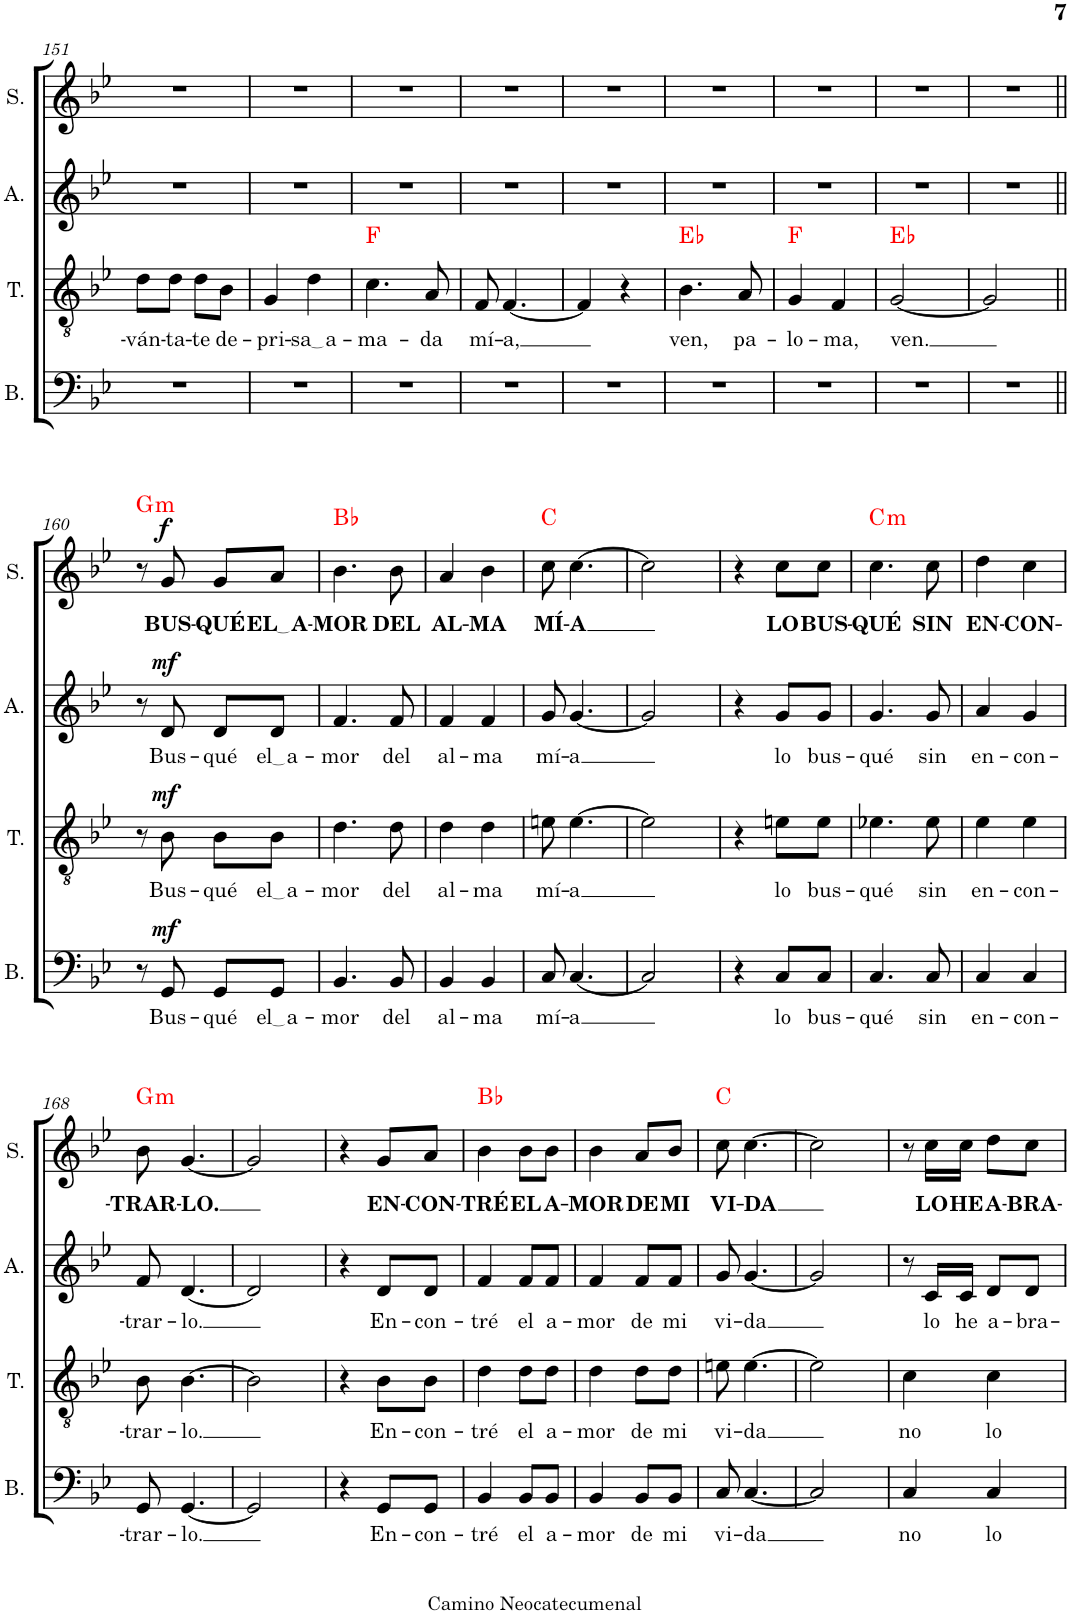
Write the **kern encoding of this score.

**kern	**text	**dynam	**harte	**kern	**kern	**text	**dynam	**kern	**text	**dynam	**kern	**text	**dynam	**kern	**text	**dynam	**harte	**kern	**text	**dynam	**kern	**text	**dynam	**kern	**text	**dynam	**kern	**text	**dynam	**harte
*part10	*part10	*part10	*part10	*part9	*part8	*part8	*part8	*part7	*part7	*part7	*part6	*part6	*part6	*part5	*part5	*part5	*part5	*part4	*part4	*part4	*part3	*part3	*part3	*part2	*part2	*part2	*part1	*part1	*part1	*part1
*staff10	*staff10	*staff10	*	*staff9	*staff8	*staff8	*staff8	*staff7	*staff7	*staff7	*staff6	*staff6	*staff6	*staff5	*staff5	*staff5	*	*staff4	*staff4	*staff4	*staff3	*staff3	*staff3	*staff2	*staff2	*staff2	*staff1	*staff1	*staff1	*
*I"Melodía	*	*	*	*I"Guitarra clásica	*I"Bajo	*	*	*I"Bajo	*	*	*I"Tenor	*	*	*I"Tenor	*	*	*	*I"Alto	*	*	*I"Alto	*	*	*I"Soprano	*	*	*I"Soprano	*	*	*
*I'M.	*	*	*	*I'Guit.	*I'B.	*	*	*I'B.	*	*	*I'T.	*	*	*I'T.	*	*	*	*I'A.	*	*	*I'A.	*	*	*I'S.	*	*	*I'S.	*	*	*
!!LO:PB:g=z
*clefG2	*	*	*	*clefGv2	*clefF4	*	*	*clefF4	*	*	*clefGv2	*	*	*clefGv2	*	*	*	*clefG2	*	*	*clefG2	*	*	*clefG2	*	*	*clefG2	*	*	*
*	*	*	*	*	*	*	*	*	*	*	*Trd4c7	*	*	*	*	*	*	*Trd1c2	*	*	*	*	*	*	*	*	*	*	*	*
*k[b-e-]	*	*	*	*k[b-e-]	*k[b-e-]	*	*	*k[b-e-]	*	*	*k[b-e-]	*	*	*k[b-e-]	*	*	*	*k[b-e-]	*	*	*k[b-e-]	*	*	*k[b-e-]	*	*	*k[b-e-]	*	*	*
*M2/4	*	*	*	*M2/4	*M2/4	*	*	*M2/4	*	*	*M2/4	*	*	*M2/4	*	*	*	*M2/4	*	*	*M2/4	*	*	*M2/4	*	*	*M2/4	*	*	*
=151	=151	=151	=151	=151	=151	=151	=151	=151	=151	=151	=151	=151	=151	=151	=151	=151	=151	=151	=151	=151	=151	=151	=151	=151	=151	=151	=151	=151	=151	=151
!	!	!	!	!	!	!	!	!	!	!	!	!	!	!	!LO:LY:b	!	!	!	!	!	!	!	!	!	!	!	!	!	!	!
8dd\L	-ván-	.	.	8GG/ 8D/ 8G/ 8B-/ 8d/ 8g/L	2r	.	.	2r	.	.	8d\L	-ván-	.	8d\L	-ván-	.	.	2r	.	.	2r	.	.	2r	.	.	2r	.	.	.
!	!	!	!	!	!	!	!	!	!	!	!	!	!	!	!LO:LY:b	!	!	!	!	!	!	!	!	!	!	!	!	!	!	!
8dd\J	-ta-	.	.	8GG/ 8D/ 8G/ 8B-/ 8d/ 8g/J	.	.	.	.	.	.	8d\J	-ta-	.	8d\J	-ta-	.	.	.	.	.	.	.	.	.	.	.	.	.	.	.
!	!	!	!	!	!	!	!	!	!	!	!	!	!	!	!LO:LY:b	!	!	!	!	!	!	!	!	!	!	!	!	!	!	!
8dd\L	-te	.	.	16GG/ 16D/ 16G/ 16B-/ 16d/ 16g/LL	.	.	.	.	.	.	8d\L	-te	.	8d\L	-te	.	.	.	.	.	.	.	.	.	.	.	.	.	.	.
.	.	.	.	16GG/ 16D/ 16G/ 16B-/ 16d/ 16g/J	.	.	.	.	.	.	.	.	.	.	.	.	.	.	.	.	.	.	.	.	.	.	.	.	.	.
!	!	!	!	!	!	!	!	!	!	!	!	!	!	!	!LO:LY:b	!	!	!	!	!	!	!	!	!	!	!	!	!	!	!
8b-\J	de-	.	.	16GG/ 16D/ 16G/ 16B-/ 16d/ 16g/L	.	.	.	.	.	.	8B-\J	de-	.	8B-\J	de-	.	.	.	.	.	.	.	.	.	.	.	.	.	.	.
.	.	.	.	16GG/ 16D/ 16G/ 16B-/ 16d/ 16g/JJ	.	.	.	.	.	.	.	.	.	.	.	.	.	.	.	.	.	.	.	.	.	.	.	.	.	.
=152	=152	=152	=152	=152	=152	=152	=152	=152	=152	=152	=152	=152	=152	=152	=152	=152	=152	=152	=152	=152	=152	=152	=152	=152	=152	=152	=152	=152	=152	=152
!	!	!	!	!	!	!	!	!	!	!	!	!	!	!	!LO:LY:b	!	!	!	!	!	!	!	!	!	!	!	!	!	!	!
4g	-pri-	.	.	8GG/ 8D/ 8G/ 8B-/ 8d/ 8g/L	2r	.	.	2r	.	.	4G	-pri-	.	4G/	-pri-	.	.	2r	.	.	2r	.	.	2r	.	.	2r	.	.	.
.	.	.	.	8GG/ 8D/ 8G/ 8B-/ 8d/ 8g/J	.	.	.	.	.	.	.	.	.	.	.	.	.	.	.	.	.	.	.	.	.	.	.	.	.	.
!	!	!	!	!	!	!	!	!	!	!	!	!	!	!	!LO:LY:b	!	!	!	!	!	!	!	!	!	!	!	!	!	!	!
4dd	sa a	.	.	16GG/ 16D/ 16G/ 16B-/ 16d/ 16g/LL	.	.	.	.	.	.	4d	sa a	.	4d\	sa a	.	.	.	.	.	.	.	.	.	.	.	.	.	.	.
.	.	.	.	16GG/ 16D/ 16G/ 16B-/ 16d/ 16g/J	.	.	.	.	.	.	.	.	.	.	.	.	.	.	.	.	.	.	.	.	.	.	.	.	.	.
.	.	.	.	16GG/ 16D/ 16G/ 16B-/ 16d/ 16g/L	.	.	.	.	.	.	.	.	.	.	.	.	.	.	.	.	.	.	.	.	.	.	.	.	.	.
.	.	.	.	16GG/ 16D/ 16G/ 16B-/ 16d/ 16g/JJ	.	.	.	.	.	.	.	.	.	.	.	.	.	.	.	.	.	.	.	.	.	.	.	.	.	.
=153	=153	=153	=153	=153	=153	=153	=153	=153	=153	=153	=153	=153	=153	=153	=153	=153	=153	=153	=153	=153	=153	=153	=153	=153	=153	=153	=153	=153	=153	=153
!	!	!	!	!	!	!	!	!	!	!	!	!	!	!	!LO:LY:b	!	!	!	!	!	!	!	!	!	!	!	!	!	!	!
4.cc	-ma-	.	F:maj	8F\ 8c\ 8f\ 8a\L	2r	.	.	2r	.	.	4.c	-ma-	.	4.c\	-ma-	.	F:maj	2r	.	.	2r	.	.	2r	.	.	2r	.	.	.
.	.	.	.	8F\ 8c\ 8f\ 8a\J	.	.	.	.	.	.	.	.	.	.	.	.	.	.	.	.	.	.	.	.	.	.	.	.	.	.
.	.	.	.	16F\ 16c\ 16f\ 16a\LL	.	.	.	.	.	.	.	.	.	.	.	.	.	.	.	.	.	.	.	.	.	.	.	.	.	.
.	.	.	.	16F\ 16c\ 16f\ 16a\J	.	.	.	.	.	.	.	.	.	.	.	.	.	.	.	.	.	.	.	.	.	.	.	.	.	.
!	!	!	!	!	!	!	!	!	!	!	!	!	!	!	!LO:LY:b	!	!	!	!	!	!	!	!	!	!	!	!	!	!	!
8a	-da	.	.	16F\ 16c\ 16f\ 16a\L	.	.	.	.	.	.	8A	-da	.	8A/	-da	.	.	.	.	.	.	.	.	.	.	.	.	.	.	.
.	.	.	.	16F\ 16c\ 16f\ 16a\JJ	.	.	.	.	.	.	.	.	.	.	.	.	.	.	.	.	.	.	.	.	.	.	.	.	.	.
=154	=154	=154	=154	=154	=154	=154	=154	=154	=154	=154	=154	=154	=154	=154	=154	=154	=154	=154	=154	=154	=154	=154	=154	=154	=154	=154	=154	=154	=154	=154
!	!	!	!	!	!	!	!	!	!	!	!	!	!	!	!LO:LY:b	!	!	!	!	!	!	!	!	!	!	!	!	!	!	!
8f	mí-	.	.	8F\ 8c\ 8f\ 8a\L	2r	.	.	2r	.	.	8F	mí-	.	8F/	mí-	.	.	2r	.	.	2r	.	.	2r	.	.	2r	.	.	.
!	!	!	!	!	!	!	!	!	!	!	!	!	!	!	!LO:LY:b	!	!	!	!	!	!	!	!	!	!	!	!	!	!	!
[4.f	-a,	.	.	8F\ 8c\ 8f\ 8a\J	.	.	.	.	.	.	[4.F	-a,	.	[4.F/	-a,	.	.	.	.	.	.	.	.	.	.	.	.	.	.	.
.	.	.	.	16F\ 16c\ 16f\ 16a\LL	.	.	.	.	.	.	.	.	.	.	.	.	.	.	.	.	.	.	.	.	.	.	.	.	.	.
.	.	.	.	16F\ 16c\ 16f\ 16a\J	.	.	.	.	.	.	.	.	.	.	.	.	.	.	.	.	.	.	.	.	.	.	.	.	.	.
.	.	.	.	16F\ 16c\ 16f\ 16a\L	.	.	.	.	.	.	.	.	.	.	.	.	.	.	.	.	.	.	.	.	.	.	.	.	.	.
.	.	.	.	16F\ 16c\ 16f\ 16a\JJ	.	.	.	.	.	.	.	.	.	.	.	.	.	.	.	.	.	.	.	.	.	.	.	.	.	.
=155	=155	=155	=155	=155	=155	=155	=155	=155	=155	=155	=155	=155	=155	=155	=155	=155	=155	=155	=155	=155	=155	=155	=155	=155	=155	=155	=155	=155	=155	=155
4f]	.	.	.	8F\ 8c\ 8f\ 8a\L	2r	.	.	2r	.	.	4F]	.	.	4F/]	.	.	.	2r	.	.	2r	.	.	2r	.	.	2r	.	.	.
.	.	.	.	8F\ 8c\ 8f\ 8a\J	.	.	.	.	.	.	.	.	.	.	.	.	.	.	.	.	.	.	.	.	.	.	.	.	.	.
4r	.	.	.	16F\ 16c\ 16f\ 16a\LL	.	.	.	.	.	.	4r	.	.	4r	.	.	.	.	.	.	.	.	.	.	.	.	.	.	.	.
.	.	.	.	16F\ 16c\ 16f\ 16a\J	.	.	.	.	.	.	.	.	.	.	.	.	.	.	.	.	.	.	.	.	.	.	.	.	.	.
.	.	.	.	16F\ 16c\ 16f\ 16a\L	.	.	.	.	.	.	.	.	.	.	.	.	.	.	.	.	.	.	.	.	.	.	.	.	.	.
.	.	.	.	16F\ 16c\ 16f\ 16a\JJ	.	.	.	.	.	.	.	.	.	.	.	.	.	.	.	.	.	.	.	.	.	.	.	.	.	.
=156	=156	=156	=156	=156	=156	=156	=156	=156	=156	=156	=156	=156	=156	=156	=156	=156	=156	=156	=156	=156	=156	=156	=156	=156	=156	=156	=156	=156	=156	=156
!	!	!	!	!	!	!	!	!	!	!	!	!	!	!	!LO:LY:b	!	!	!	!	!	!	!	!	!	!	!	!	!	!	!
4.b-	ven,	.	Eb:maj	8BB-/ 8E-/ 8G/ 8B-/ 8e-/ 8g/L	2r	.	.	2r	.	.	4.B-	ven,	.	4.B-\	ven,	.	Eb:maj	2r	.	.	2r	.	.	2r	.	.	2r	.	.	.
.	.	.	.	8BB-/ 8E-/ 8G/ 8B-/ 8e-/ 8g/J	.	.	.	.	.	.	.	.	.	.	.	.	.	.	.	.	.	.	.	.	.	.	.	.	.	.
.	.	.	.	16BB-/ 16E-/ 16G/ 16B-/ 16e-/ 16g/LL	.	.	.	.	.	.	.	.	.	.	.	.	.	.	.	.	.	.	.	.	.	.	.	.	.	.
.	.	.	.	16BB-/ 16E-/ 16G/ 16B-/ 16e-/ 16g/J	.	.	.	.	.	.	.	.	.	.	.	.	.	.	.	.	.	.	.	.	.	.	.	.	.	.
!	!	!	!	!	!	!	!	!	!	!	!	!	!	!	!LO:LY:b	!	!	!	!	!	!	!	!	!	!	!	!	!	!	!
8a	pa-	.	.	16BB-/ 16E-/ 16G/ 16B-/ 16e-/ 16g/L	.	.	.	.	.	.	8A	pa-	.	8A/	pa-	.	.	.	.	.	.	.	.	.	.	.	.	.	.	.
.	.	.	.	16BB-/ 16E-/ 16G/ 16B-/ 16e-/ 16g/JJ	.	.	.	.	.	.	.	.	.	.	.	.	.	.	.	.	.	.	.	.	.	.	.	.	.	.
=157	=157	=157	=157	=157	=157	=157	=157	=157	=157	=157	=157	=157	=157	=157	=157	=157	=157	=157	=157	=157	=157	=157	=157	=157	=157	=157	=157	=157	=157	=157
!	!	!	!	!	!	!	!	!	!	!	!	!	!	!	!LO:LY:b	!	!	!	!	!	!	!	!	!	!	!	!	!	!	!
4g	-lo-	.	F:maj	8F\ 8c\ 8f\ 8a\L	2r	.	.	2r	.	.	4G	-lo-	.	4G/	-lo-	.	F:maj	2r	.	.	2r	.	.	2r	.	.	2r	.	.	.
.	.	.	.	8F\ 8c\ 8f\ 8a\J	.	.	.	.	.	.	.	.	.	.	.	.	.	.	.	.	.	.	.	.	.	.	.	.	.	.
!	!	!	!	!	!	!	!	!	!	!	!	!	!	!	!LO:LY:b	!	!	!	!	!	!	!	!	!	!	!	!	!	!	!
4f	-ma,	.	.	16F\ 16c\ 16f\ 16a\LL	.	.	.	.	.	.	4F	-ma,	.	4F/	-ma,	.	.	.	.	.	.	.	.	.	.	.	.	.	.	.
.	.	.	.	16F\ 16c\ 16f\ 16a\J	.	.	.	.	.	.	.	.	.	.	.	.	.	.	.	.	.	.	.	.	.	.	.	.	.	.
.	.	.	.	16F\ 16c\ 16f\ 16a\L	.	.	.	.	.	.	.	.	.	.	.	.	.	.	.	.	.	.	.	.	.	.	.	.	.	.
.	.	.	.	16F\ 16c\ 16f\ 16a\JJ	.	.	.	.	.	.	.	.	.	.	.	.	.	.	.	.	.	.	.	.	.	.	.	.	.	.
=158	=158	=158	=158	=158	=158	=158	=158	=158	=158	=158	=158	=158	=158	=158	=158	=158	=158	=158	=158	=158	=158	=158	=158	=158	=158	=158	=158	=158	=158	=158
!	!	!	!	!	!	!	!	!	!	!	!	!	!	!	!LO:LY:b	!	!	!	!	!	!	!	!	!	!	!	!	!	!	!
[2g	ven.	.	Eb:maj	8GG/ 8D/ 8G/ 8B-/ 8d/ 8g/L	2r	.	.	2r	.	.	[2G	ven.	.	[2G/	ven.	.	Eb:maj	2r	.	.	2r	.	.	2r	.	.	2r	.	.	.
.	.	.	.	8GG/ 8D/ 8G/ 8B-/ 8d/ 8g/J	.	.	.	.	.	.	.	.	.	.	.	.	.	.	.	.	.	.	.	.	.	.	.	.	.	.
.	.	.	.	16GG/ 16D/ 16G/ 16B-/ 16d/ 16g/LL	.	.	.	.	.	.	.	.	.	.	.	.	.	.	.	.	.	.	.	.	.	.	.	.	.	.
.	.	.	.	16GG/ 16D/ 16G/ 16B-/ 16d/ 16g/J	.	.	.	.	.	.	.	.	.	.	.	.	.	.	.	.	.	.	.	.	.	.	.	.	.	.
.	.	.	.	16GG/ 16D/ 16G/ 16B-/ 16d/ 16g/L	.	.	.	.	.	.	.	.	.	.	.	.	.	.	.	.	.	.	.	.	.	.	.	.	.	.
.	.	.	.	16GG/ 16D/ 16G/ 16B-/ 16d/ 16g/JJ	.	.	.	.	.	.	.	.	.	.	.	.	.	.	.	.	.	.	.	.	.	.	.	.	.	.
=159	=159	=159	=159	=159	=159	=159	=159	=159	=159	=159	=159	=159	=159	=159	=159	=159	=159	=159	=159	=159	=159	=159	=159	=159	=159	=159	=159	=159	=159	=159
2g]	.	.	.	8GG/ 8D/ 8G/ 8B-/ 8d/ 8g/L	2r	.	.	2r	.	.	2G]	.	.	2G/]	.	.	.	2r	.	.	2r	.	.	2r	.	.	2r	.	.	.
.	.	.	.	8GG/ 8D/ 8G/ 8B-/ 8d/ 8g/J	.	.	.	.	.	.	.	.	.	.	.	.	.	.	.	.	.	.	.	.	.	.	.	.	.	.
.	.	.	.	16GG/ 16D/ 16G/ 16B-/ 16d/ 16g/LL	.	.	.	.	.	.	.	.	.	.	.	.	.	.	.	.	.	.	.	.	.	.	.	.	.	.
.	.	.	.	16GG/ 16D/ 16G/ 16B-/ 16d/ 16g/J	.	.	.	.	.	.	.	.	.	.	.	.	.	.	.	.	.	.	.	.	.	.	.	.	.	.
.	.	.	.	16GG/ 16D/ 16G/ 16B-/ 16d/ 16g/L	.	.	.	.	.	.	.	.	.	.	.	.	.	.	.	.	.	.	.	.	.	.	.	.	.	.
.	.	.	.	16GG/ 16D/ 16G/ 16B-/ 16d/ 16g/JJ	.	.	.	.	.	.	.	.	.	.	.	.	.	.	.	.	.	.	.	.	.	.	.	.	.	.
!!LO:LB:g=z
=160||	=160||	=160||	=160||	=160||	=160||	=160||	=160||	=160||	=160||	=160||	=160||	=160||	=160||	=160||	=160||	=160||	=160||	=160||	=160||	=160||	=160||	=160||	=160||	=160||	=160||	=160||	=160||	=160||	=160||	=160||
!	!	!	!LO:H:kt=m	!	!	!	!	!	!	!	!	!	!	!	!	!	!	!	!	!	!	!	!	!	!	!	!	!	!	!LO:H:kt=m
8r	.	.	G:min	8GG/ 8D/ 8G/ 8B-/ 8d/ 8g/L	8r	.	.	8r	.	.	8r	.	.	8r	.	.	.	8r	.	.	8r	.	.	8r	.	.	8r	.	.	G:min
!	!	!LO:DY:b	!	!	!	!	!LO:DY:b	!	!LO:LY:b	!LO:DY:a	!	!	!LO:DY:b	!	!LO:LY:b	!LO:DY:a	!	!	!	!LO:DY:b	!	!LO:LY:b	!LO:DY:a	!	!	!LO:DY:b	!	!LO:LY:b	!LO:DY:a	!
8g	BUS-	f	.	8GG/ 8D/ 8G/ 8B-/ 8d/ 8g/J	8GG	Bus-	mf	8GG/	Bus-	mf	8B-	Bus-	mf	8B-\	Bus-	mf	.	8d	Bus-	mf	8d/	Bus-	mf	8g	BUS-	f	8g/	BUS-	f	.
!	!	!	!	!	!	!	!	!	!LO:LY:b	!	!	!	!	!	!LO:LY:b	!	!	!	!	!	!	!LO:LY:b	!	!	!	!	!	!LO:LY:b	!	!
8g/L	-QUÉ	.	.	16GG/ 16D/ 16G/ 16B-/ 16d/ 16g/LL	8GG/L	-qué	.	8GG/L	-qué	.	8B-\L	-qué	.	8B-\L	-qué	.	.	8d/L	-qué	.	8d/L	-qué	.	8g/L	-QUÉ	.	8g/L	-QUÉ	.	.
.	.	.	.	16GG/ 16D/ 16G/ 16B-/ 16d/ 16g/J	.	.	.	.	.	.	.	.	.	.	.	.	.	.	.	.	.	.	.	.	.	.	.	.	.	.
!	!	!	!	!	!	!	!	!	!LO:LY:b	!	!	!	!	!	!LO:LY:b	!	!	!	!	!	!	!LO:LY:b	!	!	!	!	!	!LO:LY:b	!	!
8a/J	EL A	.	.	16GG/ 16D/ 16G/ 16B-/ 16d/ 16g/L	8GG/J	el a	.	8GG/J	el a	.	8B-\J	el a	.	8B-\J	el a	.	.	8d/J	el a	.	8d/J	el a	.	8a/J	EL A	.	8a/J	EL A	.	.
.	.	.	.	16GG/ 16D/ 16G/ 16B-/ 16d/ 16g/JJ	.	.	.	.	.	.	.	.	.	.	.	.	.	.	.	.	.	.	.	.	.	.	.	.	.	.
=161	=161	=161	=161	=161	=161	=161	=161	=161	=161	=161	=161	=161	=161	=161	=161	=161	=161	=161	=161	=161	=161	=161	=161	=161	=161	=161	=161	=161	=161	=161
!	!	!	!	!	!	!	!	!	!LO:LY:b	!	!	!	!	!	!LO:LY:b	!	!	!	!	!	!	!LO:LY:b	!	!	!	!	!	!LO:LY:b	!	!
4.b-	-MOR	.	Bb:maj	8BB-\ 8D\ 8F\ 8B-\ 8d\ 8b-\L	4.BB-	-mor	.	4.BB-/	-mor	.	4.d	-mor	.	4.d\	-mor	.	.	4.f	-mor	.	4.f/	-mor	.	4.b-	-MOR	.	4.b-\	-MOR	.	Bb:maj
.	.	.	.	8BB-\ 8D\ 8F\ 8B-\ 8d\ 8b-\J	.	.	.	.	.	.	.	.	.	.	.	.	.	.	.	.	.	.	.	.	.	.	.	.	.	.
.	.	.	.	16BB-\ 16D\ 16F\ 16B-\ 16d\ 16b-\LL	.	.	.	.	.	.	.	.	.	.	.	.	.	.	.	.	.	.	.	.	.	.	.	.	.	.
.	.	.	.	16BB-\ 16D\ 16F\ 16B-\ 16d\ 16b-\J	.	.	.	.	.	.	.	.	.	.	.	.	.	.	.	.	.	.	.	.	.	.	.	.	.	.
!	!	!	!	!	!	!	!	!	!LO:LY:b	!	!	!	!	!	!LO:LY:b	!	!	!	!	!	!	!LO:LY:b	!	!	!	!	!	!LO:LY:b	!	!
8b-	DEL	.	.	16BB-\ 16D\ 16F\ 16B-\ 16d\ 16b-\L	8BB-	del	.	8BB-/	del	.	8d	del	.	8d\	del	.	.	8f	del	.	8f/	del	.	8b-	DEL	.	8b-\	DEL	.	.
.	.	.	.	16BB-\ 16D\ 16F\ 16B-\ 16d\ 16b-\JJ	.	.	.	.	.	.	.	.	.	.	.	.	.	.	.	.	.	.	.	.	.	.	.	.	.	.
=162	=162	=162	=162	=162	=162	=162	=162	=162	=162	=162	=162	=162	=162	=162	=162	=162	=162	=162	=162	=162	=162	=162	=162	=162	=162	=162	=162	=162	=162	=162
!	!	!	!	!	!	!	!	!	!LO:LY:b	!	!	!	!	!	!LO:LY:b	!	!	!	!	!	!	!LO:LY:b	!	!	!	!	!	!LO:LY:b	!	!
4a	AL-	.	.	8BB-\ 8D\ 8F\ 8B-\ 8d\ 8b-\L	4BB-	al-	.	4BB-/	al-	.	4d	al-	.	4d\	al-	.	.	4f	al-	.	4f/	al-	.	4a	AL-	.	4a/	AL-	.	.
.	.	.	.	8BB-\ 8D\ 8F\ 8B-\ 8d\ 8b-\J	.	.	.	.	.	.	.	.	.	.	.	.	.	.	.	.	.	.	.	.	.	.	.	.	.	.
!	!	!	!	!	!	!	!	!	!LO:LY:b	!	!	!	!	!	!LO:LY:b	!	!	!	!	!	!	!LO:LY:b	!	!	!	!	!	!LO:LY:b	!	!
4b-	-MA	.	.	16BB-\ 16D\ 16F\ 16B-\ 16d\ 16b-\LL	4BB-	-ma	.	4BB-/	-ma	.	4d	-ma	.	4d\	-ma	.	.	4f	-ma	.	4f/	-ma	.	4b-	-MA	.	4b-\	-MA	.	.
.	.	.	.	16BB-\ 16D\ 16F\ 16B-\ 16d\ 16b-\J	.	.	.	.	.	.	.	.	.	.	.	.	.	.	.	.	.	.	.	.	.	.	.	.	.	.
.	.	.	.	16BB-\ 16D\ 16F\ 16B-\ 16d\ 16b-\L	.	.	.	.	.	.	.	.	.	.	.	.	.	.	.	.	.	.	.	.	.	.	.	.	.	.
.	.	.	.	16BB-\ 16D\ 16F\ 16B-\ 16d\ 16b-\JJ	.	.	.	.	.	.	.	.	.	.	.	.	.	.	.	.	.	.	.	.	.	.	.	.	.	.
=163	=163	=163	=163	=163	=163	=163	=163	=163	=163	=163	=163	=163	=163	=163	=163	=163	=163	=163	=163	=163	=163	=163	=163	=163	=163	=163	=163	=163	=163	=163
!	!	!	!	!	!	!	!	!	!LO:LY:b	!	!	!	!	!	!LO:LY:b	!	!	!	!	!	!	!LO:LY:b	!	!	!	!	!	!LO:LY:b	!	!
8cc	MÍ-	.	C:maj	8C/ 8G/ 8c/ 8en/ 8g/L	8C	mí-	.	8C/	mí-	.	8en	mí-	.	8en\	mí-	.	.	8g	mí-	.	8g/	mí-	.	8cc	MÍ-	.	8cc\	MÍ-	.	C:maj
!	!	!	!	!	!	!	!	!	!LO:LY:b	!	!	!	!	!	!LO:LY:b	!	!	!	!	!	!	!LO:LY:b	!	!	!	!	!	!LO:LY:b	!	!
[4.cc	-A	.	.	8C/ 8G/ 8c/ 8e/ 8g/J	[4.C	-a	.	[4.C/	-a	.	[4.e	-a	.	[4.e\	-a	.	.	[4.g	-a	.	[4.g/	-a	.	[4.cc	-A	.	[4.cc\	-A	.	.
.	.	.	.	16C/ 16G/ 16c/ 16e/ 16g/LL	.	.	.	.	.	.	.	.	.	.	.	.	.	.	.	.	.	.	.	.	.	.	.	.	.	.
.	.	.	.	16C/ 16G/ 16c/ 16e/ 16g/J	.	.	.	.	.	.	.	.	.	.	.	.	.	.	.	.	.	.	.	.	.	.	.	.	.	.
.	.	.	.	16C/ 16G/ 16c/ 16e/ 16g/L	.	.	.	.	.	.	.	.	.	.	.	.	.	.	.	.	.	.	.	.	.	.	.	.	.	.
.	.	.	.	16C/ 16G/ 16c/ 16e/ 16g/JJ	.	.	.	.	.	.	.	.	.	.	.	.	.	.	.	.	.	.	.	.	.	.	.	.	.	.
=164	=164	=164	=164	=164	=164	=164	=164	=164	=164	=164	=164	=164	=164	=164	=164	=164	=164	=164	=164	=164	=164	=164	=164	=164	=164	=164	=164	=164	=164	=164
2cc]	.	.	.	8C/ 8G/ 8c/ 8en/ 8g/L	2C]	.	.	2C/]	.	.	2e]	.	.	2e\]	.	.	.	2g]	.	.	2g/]	.	.	2cc]	.	.	2cc\]	.	.	.
.	.	.	.	8C/ 8G/ 8c/ 8e/ 8g/J	.	.	.	.	.	.	.	.	.	.	.	.	.	.	.	.	.	.	.	.	.	.	.	.	.	.
.	.	.	.	16C/ 16G/ 16c/ 16e/ 16g/LL	.	.	.	.	.	.	.	.	.	.	.	.	.	.	.	.	.	.	.	.	.	.	.	.	.	.
.	.	.	.	16C/ 16G/ 16c/ 16e/ 16g/J	.	.	.	.	.	.	.	.	.	.	.	.	.	.	.	.	.	.	.	.	.	.	.	.	.	.
.	.	.	.	16C/ 16G/ 16c/ 16e/ 16g/L	.	.	.	.	.	.	.	.	.	.	.	.	.	.	.	.	.	.	.	.	.	.	.	.	.	.
.	.	.	.	16C/ 16G/ 16c/ 16e/ 16g/JJ	.	.	.	.	.	.	.	.	.	.	.	.	.	.	.	.	.	.	.	.	.	.	.	.	.	.
=165	=165	=165	=165	=165	=165	=165	=165	=165	=165	=165	=165	=165	=165	=165	=165	=165	=165	=165	=165	=165	=165	=165	=165	=165	=165	=165	=165	=165	=165	=165
4r	.	.	.	8C/ 8G/ 8c/ 8en/ 8g/L	4r	.	.	4r	.	.	4r	.	.	4r	.	.	.	4r	.	.	4r	.	.	4r	.	.	4r	.	.	.
.	.	.	.	8C/ 8G/ 8c/ 8e/ 8g/J	.	.	.	.	.	.	.	.	.	.	.	.	.	.	.	.	.	.	.	.	.	.	.	.	.	.
!	!	!	!	!	!	!	!	!	!LO:LY:b	!	!	!	!	!	!LO:LY:b	!	!	!	!	!	!	!LO:LY:b	!	!	!	!	!	!LO:LY:b	!	!
8cc\L	LO	.	.	16C/ 16G/ 16c/ 16e/ 16g/LL	8C/L	lo	.	8C/L	lo	.	8en\L	lo	.	8en\L	lo	.	.	8g/L	lo	.	8g/L	lo	.	8cc\L	LO	.	8cc\L	LO	.	.
.	.	.	.	16C/ 16G/ 16c/ 16e/ 16g/J	.	.	.	.	.	.	.	.	.	.	.	.	.	.	.	.	.	.	.	.	.	.	.	.	.	.
!	!	!	!	!	!	!	!	!	!LO:LY:b	!	!	!	!	!	!LO:LY:b	!	!	!	!	!	!	!LO:LY:b	!	!	!	!	!	!LO:LY:b	!	!
8cc\J	BUS-	.	.	16C/ 16G/ 16c/ 16e/ 16g/L	8C/J	bus-	.	8C/J	bus-	.	8e\J	bus-	.	8e\J	bus-	.	.	8g/J	bus-	.	8g/J	bus-	.	8cc\J	BUS-	.	8cc\J	BUS-	.	.
.	.	.	.	16C/ 16G/ 16c/ 16e/ 16g/JJ	.	.	.	.	.	.	.	.	.	.	.	.	.	.	.	.	.	.	.	.	.	.	.	.	.	.
=166	=166	=166	=166	=166	=166	=166	=166	=166	=166	=166	=166	=166	=166	=166	=166	=166	=166	=166	=166	=166	=166	=166	=166	=166	=166	=166	=166	=166	=166	=166
!	!	!	!LO:H:kt=m	!	!	!	!	!	!LO:LY:b	!	!	!	!	!	!LO:LY:b	!	!	!	!	!	!	!LO:LY:b	!	!	!	!	!	!LO:LY:b	!	!LO:H:kt=m
4.cc	-QUÉ	.	C:min	8C/ 8G/ 8c/ 8e-/ 8g/L	4.C	-qué	.	4.C/	-qué	.	4.e-X	-qué	.	4.e-X\	-qué	.	.	4.g	-qué	.	4.g/	-qué	.	4.cc	-QUÉ	.	4.cc\	-QUÉ	.	C:min
.	.	.	.	8C/ 8G/ 8c/ 8e-/ 8g/J	.	.	.	.	.	.	.	.	.	.	.	.	.	.	.	.	.	.	.	.	.	.	.	.	.	.
.	.	.	.	16C/ 16G/ 16c/ 16e-/ 16g/LL	.	.	.	.	.	.	.	.	.	.	.	.	.	.	.	.	.	.	.	.	.	.	.	.	.	.
.	.	.	.	16C/ 16G/ 16c/ 16e-/ 16g/J	.	.	.	.	.	.	.	.	.	.	.	.	.	.	.	.	.	.	.	.	.	.	.	.	.	.
!	!	!	!	!	!	!	!	!	!LO:LY:b	!	!	!	!	!	!LO:LY:b	!	!	!	!	!	!	!LO:LY:b	!	!	!	!	!	!LO:LY:b	!	!
8cc	SIN	.	.	16C/ 16G/ 16c/ 16e-/ 16g/L	8C	sin	.	8C/	sin	.	8e-	sin	.	8e-\	sin	.	.	8g	sin	.	8g/	sin	.	8cc	SIN	.	8cc\	SIN	.	.
.	.	.	.	16C/ 16G/ 16c/ 16e-/ 16g/JJ	.	.	.	.	.	.	.	.	.	.	.	.	.	.	.	.	.	.	.	.	.	.	.	.	.	.
=167	=167	=167	=167	=167	=167	=167	=167	=167	=167	=167	=167	=167	=167	=167	=167	=167	=167	=167	=167	=167	=167	=167	=167	=167	=167	=167	=167	=167	=167	=167
!	!	!	!LO:H:kt=m	!	!	!	!	!	!LO:LY:b	!	!	!	!	!	!LO:LY:b	!	!	!	!	!	!	!LO:LY:b	!	!	!	!	!	!LO:LY:b	!	!
4dd	EN-	.	C:min(9)	8C/ 8G/ 8c/ 8e-/ 8g/L	4C	en-	.	4C/	en-	.	4e-	en-	.	4e-\	en-	.	.	4a	en-	.	4a/	en-	.	4dd	EN-	.	4dd\	EN-	.	.
.	.	.	.	8C/ 8G/ 8c/ 8e-/ 8g/J	.	.	.	.	.	.	.	.	.	.	.	.	.	.	.	.	.	.	.	.	.	.	.	.	.	.
!	!	!	!	!	!	!	!	!	!LO:LY:b	!	!	!	!	!	!LO:LY:b	!	!	!	!	!	!	!LO:LY:b	!	!	!	!	!	!LO:LY:b	!	!
4cc	-CON-	.	.	16C/ 16G/ 16c/ 16e-/ 16g/LL	4C	-con-	.	4C/	-con-	.	4e-	-con-	.	4e-\	-con-	.	.	4g	-con-	.	4g/	-con-	.	4cc	-CON-	.	4cc\	-CON-	.	.
.	.	.	.	16C/ 16G/ 16c/ 16e-/ 16g/J	.	.	.	.	.	.	.	.	.	.	.	.	.	.	.	.	.	.	.	.	.	.	.	.	.	.
.	.	.	.	16C/ 16G/ 16c/ 16e-/ 16g/L	.	.	.	.	.	.	.	.	.	.	.	.	.	.	.	.	.	.	.	.	.	.	.	.	.	.
.	.	.	.	16C/ 16G/ 16c/ 16e-/ 16g/JJ	.	.	.	.	.	.	.	.	.	.	.	.	.	.	.	.	.	.	.	.	.	.	.	.	.	.
!!LO:LB:g=z
=168	=168	=168	=168	=168	=168	=168	=168	=168	=168	=168	=168	=168	=168	=168	=168	=168	=168	=168	=168	=168	=168	=168	=168	=168	=168	=168	=168	=168	=168	=168
!	!	!	!LO:H:kt=m	!	!	!	!	!	!LO:LY:b	!	!	!	!	!	!LO:LY:b	!	!	!	!	!	!	!LO:LY:b	!	!	!	!	!	!LO:LY:b	!	!LO:H:kt=m
8b-	-TRAR-	.	G:min	8GG/ 8D/ 8G/ 8B-/ 8d/ 8g/L	8GG	-trar-	.	8GG/	-trar-	.	8B-	-trar-	.	8B-\	-trar-	.	.	8f	-trar-	.	8f/	-trar-	.	8b-	-TRAR-	.	8b-\	-TRAR-	.	G:min
!	!	!	!	!	!	!	!	!	!LO:LY:b	!	!	!	!	!	!LO:LY:b	!	!	!	!	!	!	!LO:LY:b	!	!	!	!	!	!LO:LY:b	!	!
[4.g	-LO.	.	.	8GG/ 8D/ 8G/ 8B-/ 8d/ 8g/J	[4.GG	-lo.	.	[4.GG/	-lo.	.	[4.B-	-lo.	.	[4.B-\	-lo.	.	.	[4.d	-lo.	.	[4.d/	-lo.	.	[4.g	-LO.	.	[4.g/	-LO.	.	.
.	.	.	.	16GG/ 16D/ 16G/ 16B-/ 16d/ 16g/LL	.	.	.	.	.	.	.	.	.	.	.	.	.	.	.	.	.	.	.	.	.	.	.	.	.	.
.	.	.	.	16GG/ 16D/ 16G/ 16B-/ 16d/ 16g/J	.	.	.	.	.	.	.	.	.	.	.	.	.	.	.	.	.	.	.	.	.	.	.	.	.	.
.	.	.	.	16GG/ 16D/ 16G/ 16B-/ 16d/ 16g/L	.	.	.	.	.	.	.	.	.	.	.	.	.	.	.	.	.	.	.	.	.	.	.	.	.	.
.	.	.	.	16GG/ 16D/ 16G/ 16B-/ 16d/ 16g/JJ	.	.	.	.	.	.	.	.	.	.	.	.	.	.	.	.	.	.	.	.	.	.	.	.	.	.
=169	=169	=169	=169	=169	=169	=169	=169	=169	=169	=169	=169	=169	=169	=169	=169	=169	=169	=169	=169	=169	=169	=169	=169	=169	=169	=169	=169	=169	=169	=169
2g]	.	.	.	8GG/ 8D/ 8G/ 8B-/ 8d/ 8g/L	2GG]	.	.	2GG/]	.	.	2B-]	.	.	2B-\]	.	.	.	2d]	.	.	2d/]	.	.	2g]	.	.	2g/]	.	.	.
.	.	.	.	8GG/ 8D/ 8G/ 8B-/ 8d/ 8g/J	.	.	.	.	.	.	.	.	.	.	.	.	.	.	.	.	.	.	.	.	.	.	.	.	.	.
.	.	.	.	16GG/ 16D/ 16G/ 16B-/ 16d/ 16g/LL	.	.	.	.	.	.	.	.	.	.	.	.	.	.	.	.	.	.	.	.	.	.	.	.	.	.
.	.	.	.	16GG/ 16D/ 16G/ 16B-/ 16d/ 16g/J	.	.	.	.	.	.	.	.	.	.	.	.	.	.	.	.	.	.	.	.	.	.	.	.	.	.
.	.	.	.	16GG/ 16D/ 16G/ 16B-/ 16d/ 16g/L	.	.	.	.	.	.	.	.	.	.	.	.	.	.	.	.	.	.	.	.	.	.	.	.	.	.
.	.	.	.	16GG/ 16D/ 16G/ 16B-/ 16d/ 16g/JJ	.	.	.	.	.	.	.	.	.	.	.	.	.	.	.	.	.	.	.	.	.	.	.	.	.	.
=170	=170	=170	=170	=170	=170	=170	=170	=170	=170	=170	=170	=170	=170	=170	=170	=170	=170	=170	=170	=170	=170	=170	=170	=170	=170	=170	=170	=170	=170	=170
4r	.	.	.	8GG/ 8D/ 8G/ 8B-/ 8d/ 8g/L	4r	.	.	4r	.	.	4r	.	.	4r	.	.	.	4r	.	.	4r	.	.	4r	.	.	4r	.	.	.
.	.	.	.	8GG/ 8D/ 8G/ 8B-/ 8d/ 8g/J	.	.	.	.	.	.	.	.	.	.	.	.	.	.	.	.	.	.	.	.	.	.	.	.	.	.
!	!	!	!	!	!	!	!	!	!LO:LY:b	!	!	!	!	!	!LO:LY:b	!	!	!	!	!	!	!LO:LY:b	!	!	!	!	!	!LO:LY:b	!	!
8g/L	EN-	.	.	16GG/ 16D/ 16G/ 16B-/ 16d/ 16g/LL	8GG/L	En-	.	8GG/L	En-	.	8B-\L	En-	.	8B-\L	En-	.	.	8d/L	En-	.	8d/L	En-	.	8g/L	EN-	.	8g/L	EN-	.	.
.	.	.	.	16GG/ 16D/ 16G/ 16B-/ 16d/ 16g/J	.	.	.	.	.	.	.	.	.	.	.	.	.	.	.	.	.	.	.	.	.	.	.	.	.	.
!	!	!	!	!	!	!	!	!	!LO:LY:b	!	!	!	!	!	!LO:LY:b	!	!	!	!	!	!	!LO:LY:b	!	!	!	!	!	!LO:LY:b	!	!
8a/J	-CON-	.	.	16GG/ 16D/ 16G/ 16B-/ 16d/ 16g/L	8GG/J	-con-	.	8GG/J	-con-	.	8B-\J	-con-	.	8B-\J	-con-	.	.	8d/J	-con-	.	8d/J	-con-	.	8a/J	-CON-	.	8a/J	-CON-	.	.
.	.	.	.	16GG/ 16D/ 16G/ 16B-/ 16d/ 16g/JJ	.	.	.	.	.	.	.	.	.	.	.	.	.	.	.	.	.	.	.	.	.	.	.	.	.	.
=171	=171	=171	=171	=171	=171	=171	=171	=171	=171	=171	=171	=171	=171	=171	=171	=171	=171	=171	=171	=171	=171	=171	=171	=171	=171	=171	=171	=171	=171	=171
!	!	!	!	!	!	!	!	!	!LO:LY:b	!	!	!	!	!	!LO:LY:b	!	!	!	!	!	!	!LO:LY:b	!	!	!	!	!	!LO:LY:b	!	!
4b-	-TRÉ	.	Bb:maj	8BB-\ 8D\ 8F\ 8B-\ 8d\ 8b-\L	4BB-	-tré	.	4BB-/	-tré	.	4d	-tré	.	4d\	-tré	.	.	4f	-tré	.	4f/	-tré	.	4b-	-TRÉ	.	4b-\	-TRÉ	.	Bb:maj
.	.	.	.	8BB-\ 8D\ 8F\ 8B-\ 8d\ 8b-\J	.	.	.	.	.	.	.	.	.	.	.	.	.	.	.	.	.	.	.	.	.	.	.	.	.	.
!	!	!	!	!	!	!	!	!	!LO:LY:b	!	!	!	!	!	!LO:LY:b	!	!	!	!	!	!	!LO:LY:b	!	!	!	!	!	!LO:LY:b	!	!
8b-\L	EL	.	.	16BB-\ 16D\ 16F\ 16B-\ 16d\ 16b-\LL	8BB-/L	el	.	8BB-/L	el	.	8d\L	el	.	8d\L	el	.	.	8f/L	el	.	8f/L	el	.	8b-\L	EL	.	8b-\L	EL	.	.
.	.	.	.	16BB-\ 16D\ 16F\ 16B-\ 16d\ 16b-\J	.	.	.	.	.	.	.	.	.	.	.	.	.	.	.	.	.	.	.	.	.	.	.	.	.	.
!	!	!	!	!	!	!	!	!	!LO:LY:b	!	!	!	!	!	!LO:LY:b	!	!	!	!	!	!	!LO:LY:b	!	!	!	!	!	!LO:LY:b	!	!
8b-\J	A-	.	.	16BB-\ 16D\ 16F\ 16B-\ 16d\ 16b-\L	8BB-/J	a-	.	8BB-/J	a-	.	8d\J	a-	.	8d\J	a-	.	.	8f/J	a-	.	8f/J	a-	.	8b-\J	A-	.	8b-\J	A-	.	.
.	.	.	.	16BB-\ 16D\ 16F\ 16B-\ 16d\ 16b-\JJ	.	.	.	.	.	.	.	.	.	.	.	.	.	.	.	.	.	.	.	.	.	.	.	.	.	.
=172	=172	=172	=172	=172	=172	=172	=172	=172	=172	=172	=172	=172	=172	=172	=172	=172	=172	=172	=172	=172	=172	=172	=172	=172	=172	=172	=172	=172	=172	=172
!	!	!	!	!	!	!	!	!	!LO:LY:b	!	!	!	!	!	!LO:LY:b	!	!	!	!	!	!	!LO:LY:b	!	!	!	!	!	!LO:LY:b	!	!
4b-	-MOR	.	.	8BB-\ 8D\ 8F\ 8B-\ 8d\ 8b-\L	4BB-	-mor	.	4BB-/	-mor	.	4d	-mor	.	4d\	-mor	.	.	4f	-mor	.	4f/	-mor	.	4b-	-MOR	.	4b-\	-MOR	.	.
.	.	.	.	8BB-\ 8D\ 8F\ 8B-\ 8d\ 8b-\J	.	.	.	.	.	.	.	.	.	.	.	.	.	.	.	.	.	.	.	.	.	.	.	.	.	.
!	!	!	!	!	!	!	!	!	!LO:LY:b	!	!	!	!	!	!LO:LY:b	!	!	!	!	!	!	!LO:LY:b	!	!	!	!	!	!LO:LY:b	!	!
8a/L	DE	.	.	16BB-\ 16D\ 16F\ 16B-\ 16d\ 16b-\LL	8BB-/L	de	.	8BB-/L	de	.	8d\L	de	.	8d\L	de	.	.	8f/L	de	.	8f/L	de	.	8a/L	DE	.	8a/L	DE	.	.
.	.	.	.	16BB-\ 16D\ 16F\ 16B-\ 16d\ 16b-\J	.	.	.	.	.	.	.	.	.	.	.	.	.	.	.	.	.	.	.	.	.	.	.	.	.	.
!	!	!	!	!	!	!	!	!	!LO:LY:b	!	!	!	!	!	!LO:LY:b	!	!	!	!	!	!	!LO:LY:b	!	!	!	!	!	!LO:LY:b	!	!
8b-/J	MI	.	.	16BB-\ 16D\ 16F\ 16B-\ 16d\ 16b-\L	8BB-/J	mi	.	8BB-/J	mi	.	8d\J	mi	.	8d\J	mi	.	.	8f/J	mi	.	8f/J	mi	.	8b-/J	MI	.	8b-/J	MI	.	.
.	.	.	.	16BB-\ 16D\ 16F\ 16B-\ 16d\ 16b-\JJ	.	.	.	.	.	.	.	.	.	.	.	.	.	.	.	.	.	.	.	.	.	.	.	.	.	.
=173	=173	=173	=173	=173	=173	=173	=173	=173	=173	=173	=173	=173	=173	=173	=173	=173	=173	=173	=173	=173	=173	=173	=173	=173	=173	=173	=173	=173	=173	=173
!	!	!	!	!	!	!	!	!	!LO:LY:b	!	!	!	!	!	!LO:LY:b	!	!	!	!	!	!	!LO:LY:b	!	!	!	!	!	!LO:LY:b	!	!
8cc	VI-	.	C:maj	8C/ 8G/ 8c/ 8en/ 8g/L	8C	vi-	.	8C/	vi-	.	8en	vi-	.	8en\	vi-	.	.	8g	vi-	.	8g/	vi-	.	8cc	VI-	.	8cc\	VI-	.	C:maj
!	!	!	!	!	!	!	!	!	!LO:LY:b	!	!	!	!	!	!LO:LY:b	!	!	!	!	!	!	!LO:LY:b	!	!	!	!	!	!LO:LY:b	!	!
[4.cc	-DA	.	.	8C/ 8G/ 8c/ 8e/ 8g/J	[4.C	-da	.	[4.C/	-da	.	[4.e	-da	.	[4.e\	-da	.	.	[4.g	-da	.	[4.g/	-da	.	[4.cc	-DA	.	[4.cc\	-DA	.	.
.	.	.	.	16C/ 16G/ 16c/ 16e/ 16g/LL	.	.	.	.	.	.	.	.	.	.	.	.	.	.	.	.	.	.	.	.	.	.	.	.	.	.
.	.	.	.	16C/ 16G/ 16c/ 16e/ 16g/J	.	.	.	.	.	.	.	.	.	.	.	.	.	.	.	.	.	.	.	.	.	.	.	.	.	.
.	.	.	.	16C/ 16G/ 16c/ 16e/ 16g/L	.	.	.	.	.	.	.	.	.	.	.	.	.	.	.	.	.	.	.	.	.	.	.	.	.	.
.	.	.	.	16C/ 16G/ 16c/ 16e/ 16g/JJ	.	.	.	.	.	.	.	.	.	.	.	.	.	.	.	.	.	.	.	.	.	.	.	.	.	.
=174	=174	=174	=174	=174	=174	=174	=174	=174	=174	=174	=174	=174	=174	=174	=174	=174	=174	=174	=174	=174	=174	=174	=174	=174	=174	=174	=174	=174	=174	=174
2cc]	.	.	.	8C/ 8G/ 8c/ 8en/ 8g/L	2C]	.	.	2C/]	.	.	2e]	.	.	2e\]	.	.	.	2g]	.	.	2g/]	.	.	2cc]	.	.	2cc\]	.	.	.
.	.	.	.	8C/ 8G/ 8c/ 8e/ 8g/J	.	.	.	.	.	.	.	.	.	.	.	.	.	.	.	.	.	.	.	.	.	.	.	.	.	.
.	.	.	.	16C/ 16G/ 16c/ 16e/ 16g/LL	.	.	.	.	.	.	.	.	.	.	.	.	.	.	.	.	.	.	.	.	.	.	.	.	.	.
.	.	.	.	16C/ 16G/ 16c/ 16e/ 16g/J	.	.	.	.	.	.	.	.	.	.	.	.	.	.	.	.	.	.	.	.	.	.	.	.	.	.
.	.	.	.	16C/ 16G/ 16c/ 16e/ 16g/L	.	.	.	.	.	.	.	.	.	.	.	.	.	.	.	.	.	.	.	.	.	.	.	.	.	.
.	.	.	.	16C/ 16G/ 16c/ 16e/ 16g/JJ	.	.	.	.	.	.	.	.	.	.	.	.	.	.	.	.	.	.	.	.	.	.	.	.	.	.
=175	=175	=175	=175	=175	=175	=175	=175	=175	=175	=175	=175	=175	=175	=175	=175	=175	=175	=175	=175	=175	=175	=175	=175	=175	=175	=175	=175	=175	=175	=175
!	!	!	!	!	!	!	!	!	!LO:LY:b	!	!	!	!	!	!LO:LY:b	!	!	!	!	!	!	!	!	!	!	!	!	!	!	!
8r	.	.	.	8C/ 8G/ 8c/ 8en/ 8g/L	4C	no	.	4C/	no	.	4c	no	.	4c\	no	.	.	8r	.	.	8r	.	.	8r	.	.	8r	.	.	.
!	!	!	!	!	!	!	!	!	!	!	!	!	!	!	!	!	!	!	!	!	!	!LO:LY:b	!	!	!	!	!	!LO:LY:b	!	!
16cc\LL	LO	.	.	8C/ 8G/ 8c/ 8e/ 8g/J	.	.	.	.	.	.	.	.	.	.	.	.	.	16c/LL	lo	.	16c/LL	lo	.	16cc\LL	LO	.	16cc\LL	LO	.	.
!	!	!	!	!	!	!	!	!	!	!	!	!	!	!	!	!	!	!	!	!	!	!LO:LY:b	!	!	!	!	!	!LO:LY:b	!	!
16cc\JJ	HE	.	.	.	.	.	.	.	.	.	.	.	.	.	.	.	.	16c/JJ	he	.	16c/JJ	he	.	16cc\JJ	HE	.	16cc\JJ	HE	.	.
!	!	!	!	!	!	!	!	!	!LO:LY:b	!	!	!	!	!	!LO:LY:b	!	!	!	!	!	!	!LO:LY:b	!	!	!	!	!	!LO:LY:b	!	!
8dd\L	A-	.	.	16C/ 16G/ 16c/ 16e/ 16g/LL	4C	lo	.	4C/	lo	.	4c	lo	.	4c\	lo	.	.	8d/L	a-	.	8d/L	a-	.	8dd\L	A-	.	8dd\L	A-	.	.
.	.	.	.	16C/ 16G/ 16c/ 16e/ 16g/J	.	.	.	.	.	.	.	.	.	.	.	.	.	.	.	.	.	.	.	.	.	.	.	.	.	.
!	!	!	!	!	!	!	!	!	!	!	!	!	!	!	!	!	!	!	!	!	!	!LO:LY:b	!	!	!	!	!	!LO:LY:b	!	!
8cc\J	-BRA-	.	.	16C/ 16G/ 16c/ 16e/ 16g/L	.	.	.	.	.	.	.	.	.	.	.	.	.	8d/J	-bra-	.	8d/J	-bra-	.	8cc\J	-BRA-	.	8cc\J	-BRA-	.	.
.	.	.	.	16C/ 16G/ 16c/ 16e/ 16g/JJ	.	.	.	.	.	.	.	.	.	.	.	.	.	.	.	.	.	.	.	.	.	.	.	.	.	.
=	=	=	=	=	=	=	=	=	=	=	=	=	=	=	=	=	=	=	=	=	=	=	=	=	=	=	=	=	=	=
*-	*-	*-	*-	*-	*-	*-	*-	*-	*-	*-	*-	*-	*-	*-	*-	*-	*-	*-	*-	*-	*-	*-	*-	*-	*-	*-	*-	*-	*-	*-
